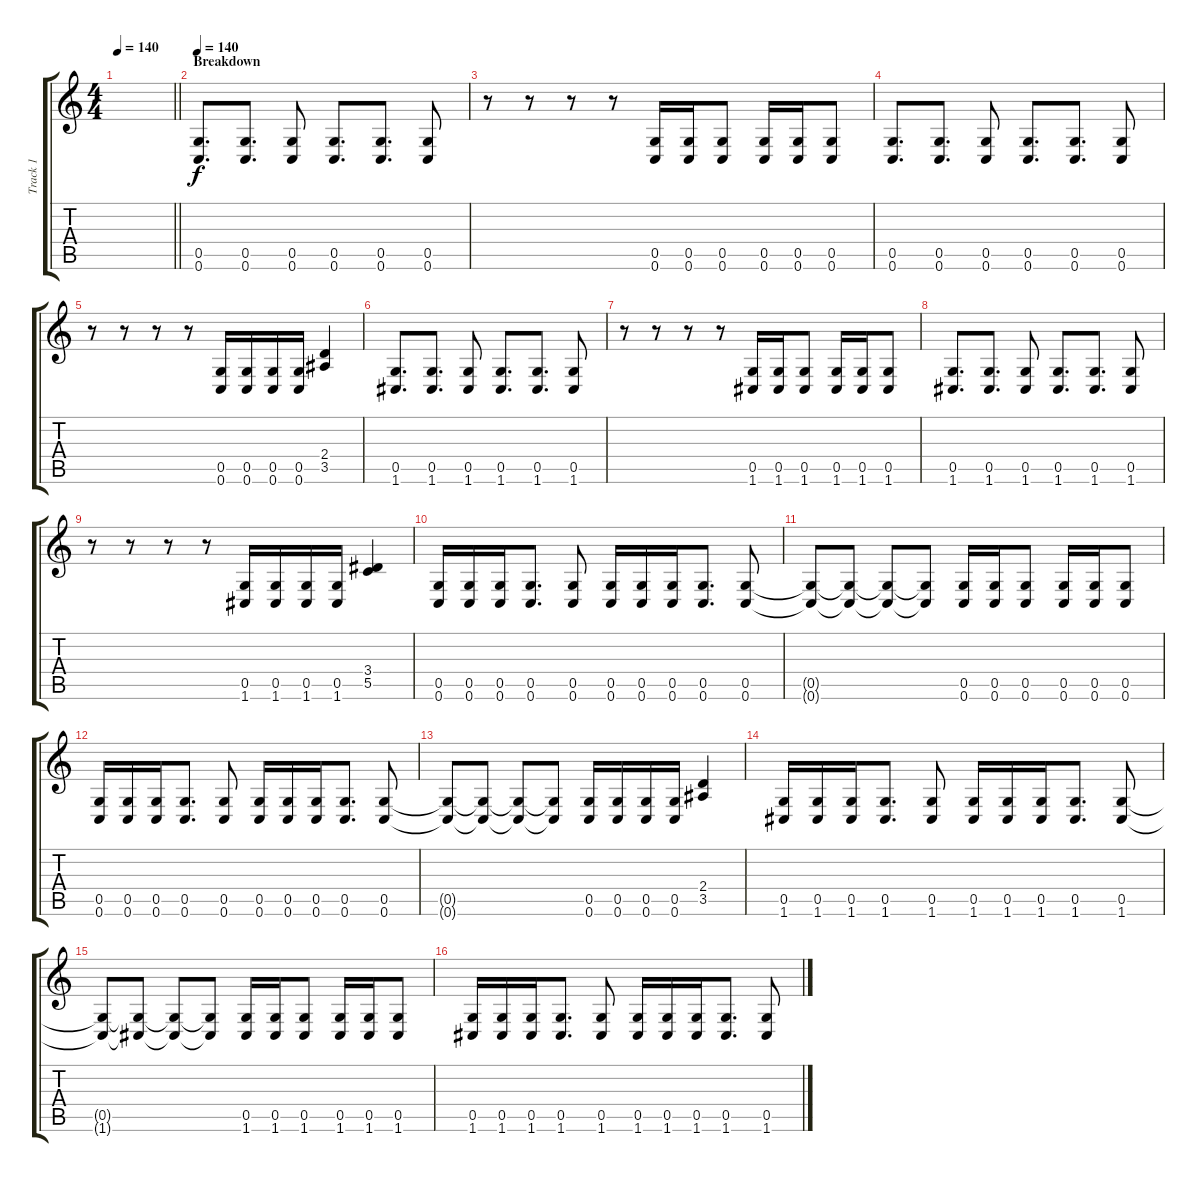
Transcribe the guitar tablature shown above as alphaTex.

\track ("Track 1" "Track 1") {instrument distortionguitar}
\staff {score tabs}
\tuning (D4 A3 F3 C3 G2 C2) {hide}
\ts (4 4)
\tempo 140
\clef g2
\barLineRight lightlight
\ks c
|
\section ("" "Breakdown")
\tempo 140
(0.5 0.6).8{d} (0.5 0.6).8{d} (0.5 0.6).8 (0.5 0.6).8{d} (0.5 0.6).8{d} (0.5 0.6).8 |
r.8 r.8 r.8 r.8 (0.5 0.6).16 (0.5 0.6).16 (0.5 0.6).8 (0.5 0.6).16 (0.5 0.6).16 (0.5 0.6).8 |
(0.5 0.6).8{d} (0.5 0.6).8{d} (0.5 0.6).8 (0.5 0.6).8{d} (0.5 0.6).8{d} (0.5 0.6).8 |
r.8 r.8 r.8 r.8 (0.5 0.6).16 (0.5 0.6).16 (0.5 0.6).16 (0.5 0.6).16 (2.4 3.5).4 |
(0.5 1.6).8{d} (0.5 1.6).8{d} (0.5 1.6).8 (0.5 1.6).8{d} (0.5 1.6).8{d} (0.5 1.6).8 |
r.8 r.8 r.8 r.8 (0.5 1.6).16 (0.5 1.6).16 (0.5 1.6).8 (0.5 1.6).16 (0.5 1.6).16 (0.5 1.6).8 |
(0.5 1.6).8{d} (0.5 1.6).8{d} (0.5 1.6).8 (0.5 1.6).8{d} (0.5 1.6).8{d} (0.5 1.6).8 |
r.8 r.8 r.8 r.8 (0.5 1.6).16 (0.5 1.6).16 (0.5 1.6).16 (0.5 1.6).16 (3.4 5.5).4 |
(0.5 0.6).16 (0.5 0.6).16 (0.5 0.6).16 (0.5 0.6).8{d} (0.5 0.6).8 (0.5 0.6).16 (0.5 0.6).16 (0.5 0.6).16 (0.5 0.6).8{d} (0.5 0.6).8 |
(0.5{t} 0.6{t}).8 (0.5{t} 0.6{t}).8 (0.5{t} 0.6{t}).8 (0.5{t} 0.6{t}).8 (0.5 0.6).16 (0.5 0.6).16 (0.5 0.6).8 (0.5 0.6).16 (0.5 0.6).16 (0.5 0.6).8 |
(0.5 0.6).16 (0.5 0.6).16 (0.5 0.6).16 (0.5 0.6).8{d} (0.5 0.6).8 (0.5 0.6).16 (0.5 0.6).16 (0.5 0.6).16 (0.5 0.6).8{d} (0.5 0.6).8 |
(0.5{t} 0.6{t}).8 (0.5{t} 0.6{t}).8 (0.5{t} 0.6{t}).8 (0.5{t} 0.6{t}).8 (0.5 0.6).16 (0.5 0.6).16 (0.5 0.6).16 (0.5 0.6).16 (2.4 3.5).4 |
(0.5 1.6).16 (0.5 1.6).16 (0.5 1.6).16 (0.5 1.6).8{d} (0.5 1.6).8 (0.5 1.6).16 (0.5 1.6).16 (0.5 1.6).16 (0.5 1.6).8{d} (0.5 1.6).8 |
(0.5{t} 1.6{t}).8 (0.5{t} 1.6{t}).8 (0.5{t} 1.6{t}).8 (0.5{t} 1.6{t}).8 (0.5 1.6).16 (0.5 1.6).16 (0.5 1.6).8 (0.5 1.6).16 (0.5 1.6).16 (0.5 1.6).8 |
(0.5 1.6).16 (0.5 1.6).16 (0.5 1.6).16 (0.5 1.6).8{d} (0.5 1.6).8 (0.5 1.6).16 (0.5 1.6).16 (0.5 1.6).16 (0.5 1.6).8{d} (0.5 1.6).8
